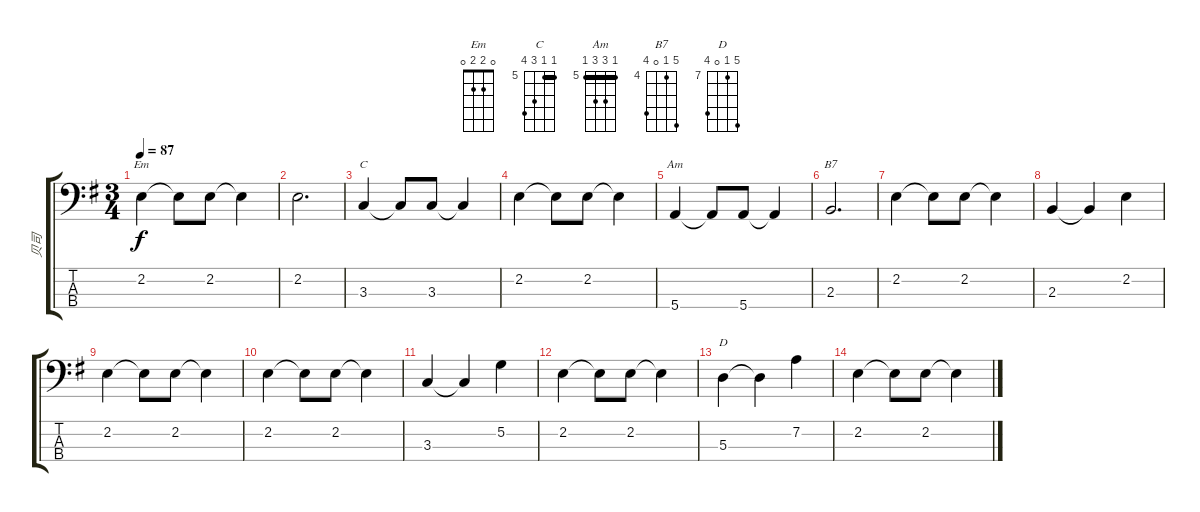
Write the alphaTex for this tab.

\track ("贝司" "贝司") {instrument electricbassfinger}
\staff {score tabs}
\tuning (G2 D2 A1 E1) {hide}
\chord ("Em" 0 2 2 0)
\chord ("C" 5 5 7 8) {firstfret 5 barre 5}
\chord ("Am" 5 7 7 5) {firstfret 5 barre 5}
\chord ("B7" 8 4 0 7) {firstfret 4}
\chord ("D" 11 7 0 10) {firstfret 7}
\ts (3 4)
\tempo 87
\clef f4
\ks g
2.2.4{ch "Em" dy f} 2.2{t}.8 2.2.8 2.2{t}.4 |
2.2.2{d} |
3.3.4{ch "C"} 3.3{t}.8 3.3.8 3.3{t}.4 |
2.2.4 2.2{t}.8 2.2.8 2.2{t}.4 |
5.4.4{ch "Am"} 5.4{t}.8 5.4.8 5.4{t}.4 |
2.3.2{d ch "B7"} |
2.2.4 2.2{t}.8 2.2.8 2.2{t}.4 |
2.3.4 2.3{t}.4 2.2.4 |
2.2.4 2.2{t}.8 2.2.8 2.2{t}.4 |
2.2.4 2.2{t}.8 2.2.8 2.2{t}.4 |
3.3.4 3.3{t}.4 5.2.4 |
2.2.4 2.2{t}.8 2.2.8 2.2{t}.4 |
5.3.4{ch "D"} 5.3{t}.4 7.2.4 |
2.2.4 2.2{t}.8 2.2.8 2.2{t}.4
